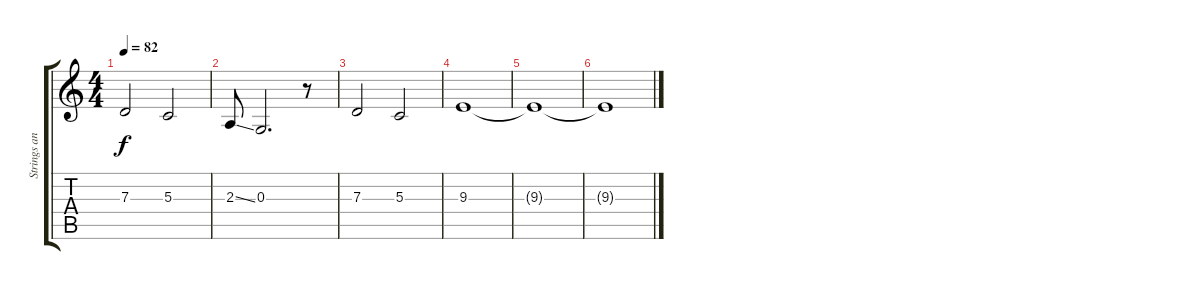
\track ("Strings and backing vocals" "Strings an") {instrument stringensemble1}
\staff {score tabs}
\tuning (E4 B3 G3 D3 A2 E2) {hide}
\ts (4 4)
\tempo 82
\clef g2
\ks c
7.3.2{dy f} 5.3.2 |
2.3{ss}.8 0.3.2{d} r.8 |
7.3.2 5.3.2 |
9.3.1 |
9.3{t}.1 |
9.3{t}.1
